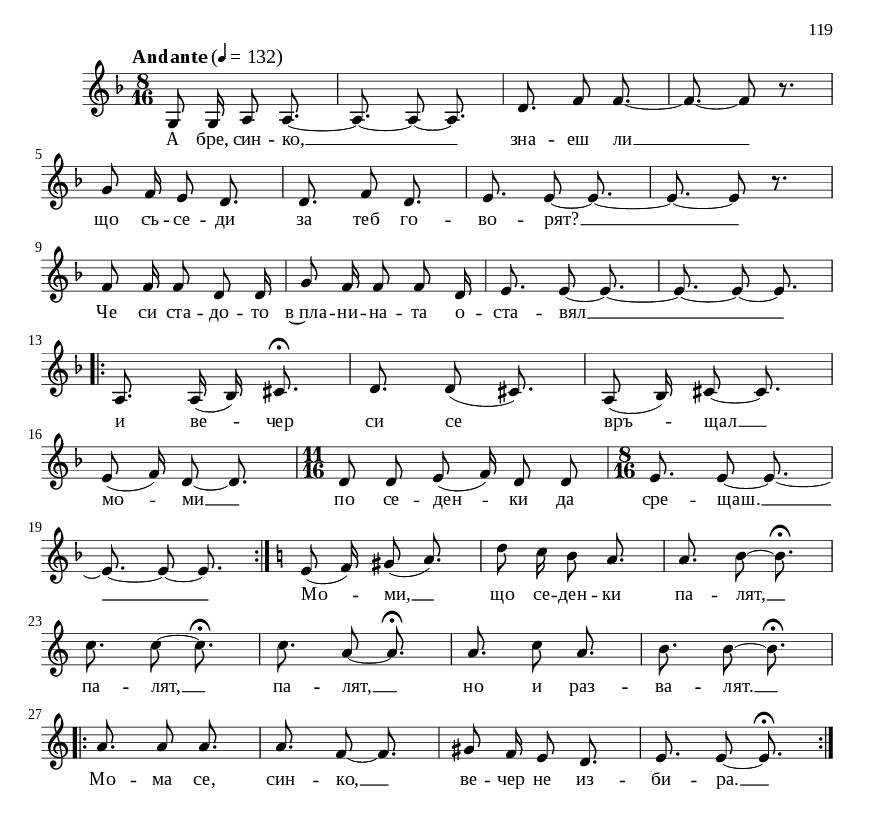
\version "2.24.4"

% include paper part and global functions
\include "include/globals.ily"

\bookpart {
  \label #'ref137
  \tocItem \markup "А бре, синко"
  \include "include/bookpart-paper.ily"
  \paper {
      print-first-page-number = ##t
      bookpart-level-page-numbering = ##t
  print-page-number = ##t
      first-page-number = #119
}
\score {
    \include "include/score-layout.ily"

    \new Voice \absolute {
      \clef treble
      \key d \minor
      \time 8/16
      \tempoFunc "Andante" 4 "132"
      g8 g16 a8 a8. ~ | % 2
      a8. ~ a8 ~ a8. | % 3
      d'8. f'8 f'8. ~ | % 4
      f'8. ~ f'8 r8. \break | % 5
      g'8 f'16 e'8 d'8. | % 6
      d'8. f'8 d'8. | % 7
      e'8. e'8 ~ e'8. ~ | % 8
      e'8. ~ e'8 r8. \break | % 9
      f'8 f'16 f'8 d'8 d'16 | \barNumberCheck #10
      g'8 f'16 f'8 f'8 d'16 | % 11
      e'8. e'8 ~ e'8. ~ | % 12
      e'8. ~ e'8 ~ e'8. \break | % 13
      \bar ".|:-|"
      a8. a16 ( bes16 ) cis'8. \fermata | % 14
      d'8. d'8 ( cis'8. ) | % 15
      a8 ( bes16 ) cis'8 ~ cis'8. \break | % 16
      e'8 ( f'16 ) d'8 ~ d'8. | % 17
      \time 11/16  d'8 d'8 e'8 ( f'16 ) d'8 d'8 | % 18
      \time 8/16  e'8. e'8 ~ e'8. ~ \break | % 19
      e'8. ~ e'8 ~ e'8.
      \bar ":|."
      |
      \key a \minor e'8 ( f'16 ) gis'8 ( a'8. ) | % 21
      d''8 c''16 b'8 a'8. | % 22
      a'8. b'8 ~ b'8. \fermata \break | % 23
      c''8. c''8 ~ c''8. \fermata | % 24
      c''8. a'8 ~ a'8. \fermata | % 25
      a'8. c''8 a'8. | % 26
      b'8. b'8 ~ b'8. \fermata \break | % 27
      \bar ".|:-|"
      a'8. a'8 a'8. | % 28
      a'8. f'8 ~ f'8. | % 29
      gis'8 f'16 e'8 d'8. | \barNumberCheck #30
      e'8. e'8 ~ e'8. \fermata
      \bar ":|."
    }

    \addlyrics {
      А  бре,
      син -- ко, __  зна -- еш ли __
      що съ -- се -- ди за теб го
      -- во -- рят? __ Че си ста --
      -- до -- то в~пла --  ни -- на --
      та о -- ста -- вял __  и ве --
      чер си се връ -- щал __ мо --
      ми __  по се -- ден -- ки  да
      сре -- щаш. __ Мо -- ми, __  що
      се -- ден -- ки па -- лят, __
      па -- лят, __  па -- лят, __  но
      и раз -- ва -- лят. __   Мо --
      ма се, син -- ко, __ ве -- чер
      не  из -- би -- ра. __}

      \header {
        title = \titleFunc #'ref_desc_4 "А бре, синко " "A bre, sinko"
      }

      \midi{}

    } % score



  } % bookpart
